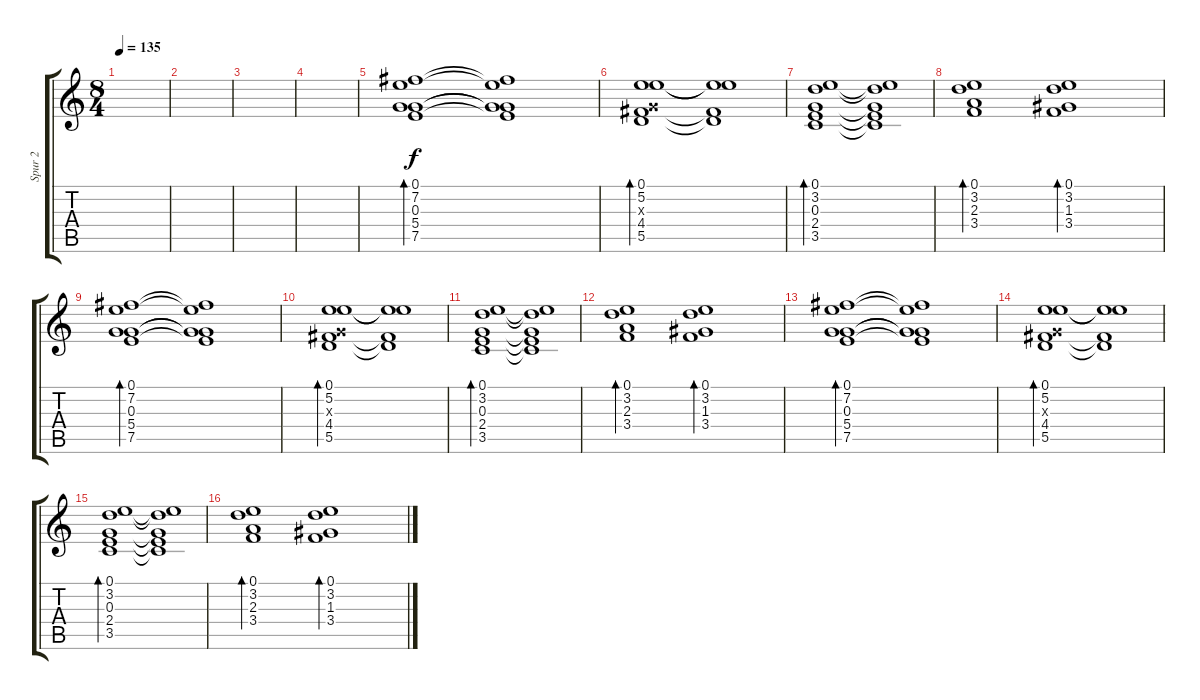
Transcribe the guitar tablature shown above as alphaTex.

\track ("Spur 2" "Spur 2") {instrument acousticguitarsteel}
\staff {score tabs}
\tuning (E4 B3 G3 D3 A2 E2) {hide}
\ts (8 4)
\tempo 135
\clef g2
\ks c
|
|
|
|
(0.1 7.2 0.3 5.4 7.5).1{bd 240} (0.1{t} 7.2{t} 0.3{t} 5.4{t} 7.5{t}).1 |
(0.1 5.2 0.3{x} 4.4 5.5).1{bd 240} (0.1{t} 5.2{t} 4.4{t} 5.5{t}).1 |
(0.1 3.2 0.3 2.4 3.5).1{bd 240} (0.1{t} 3.2{t} 0.3{t} 2.4{t} 3.5{t}).1 |
(0.1 3.2 2.3 3.4).1{bd 240} (0.1 3.2 1.3 3.4).1{bd 240} |
(0.1 7.2 0.3 5.4 7.5).1{bd 240} (0.1{t} 7.2{t} 0.3{t} 5.4{t} 7.5{t}).1 |
(0.1 5.2 0.3{x} 4.4 5.5).1{bd 240} (0.1{t} 5.2{t} 4.4{t} 5.5{t}).1 |
(0.1 3.2 0.3 2.4 3.5).1{bd 240} (0.1{t} 3.2{t} 0.3{t} 2.4{t} 3.5{t}).1 |
(0.1 3.2 2.3 3.4).1{bd 240} (0.1 3.2 1.3 3.4).1{bd 240} |
(0.1 7.2 0.3 5.4 7.5).1{bd 240} (0.1{t} 7.2{t} 0.3{t} 5.4{t} 7.5{t}).1 |
(0.1 5.2 0.3{x} 4.4 5.5).1{bd 240} (0.1{t} 5.2{t} 4.4{t} 5.5{t}).1 |
(0.1 3.2 0.3 2.4 3.5).1{bd 240} (0.1{t} 3.2{t} 0.3{t} 2.4{t} 3.5{t}).1 |
(0.1 3.2 2.3 3.4).1{bd 240} (0.1 3.2 1.3 3.4).1{bd 240}
